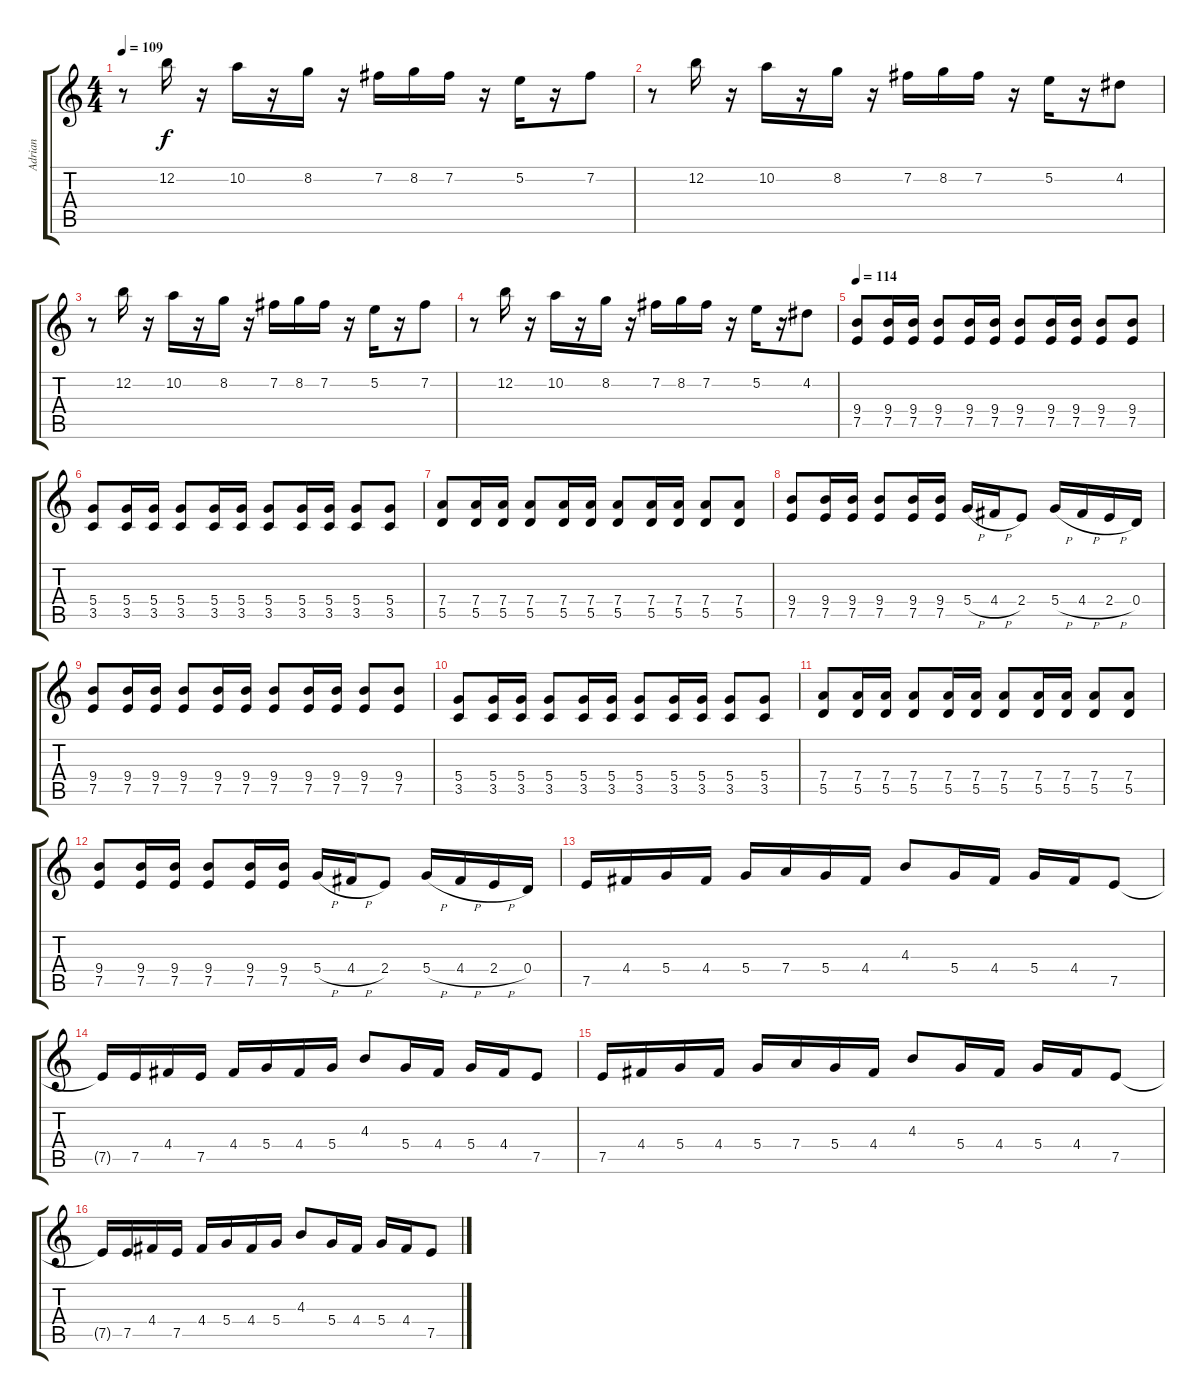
\track ("Adrian" "Adrian") {instrument distortionguitar}
\staff {score tabs}
\tuning (E4 B3 G3 D3 A2 E2) {hide}
\ts (4 4)
\tempo 109
\clef g2
\ks c
r.8{dy f} 12.2.16 r.16 10.2.16 r.16 8.2.16 r.16 7.2.16 8.2.16 7.2.16 r.16 5.2.16 r.16 7.2.8 |
r.8 12.2.16 r.16 10.2.16 r.16 8.2.16 r.16 7.2.16 8.2.16 7.2.16 r.16 5.2.16 r.16 4.2.8 |
r.8 12.2.16 r.16 10.2.16 r.16 8.2.16 r.16 7.2.16 8.2.16 7.2.16 r.16 5.2.16 r.16 7.2.8 |
r.8 12.2.16 r.16 10.2.16 r.16 8.2.16 r.16 7.2.16 8.2.16 7.2.16 r.16 5.2.16 r.16 4.2.8 |
\tempo 114
(9.4 7.5).8 (9.4 7.5).16 (9.4 7.5).16 (9.4 7.5).8 (9.4 7.5).16 (9.4 7.5).16 (9.4 7.5).8 (9.4 7.5).16 (9.4 7.5).16 (9.4 7.5).8 (9.4 7.5).8 |
(5.4 3.5).8 (5.4 3.5).16 (5.4 3.5).16 (5.4 3.5).8 (5.4 3.5).16 (5.4 3.5).16 (5.4 3.5).8 (5.4 3.5).16 (5.4 3.5).16 (5.4 3.5).8 (5.4 3.5).8 |
(7.4 5.5).8 (7.4 5.5).16 (7.4 5.5).16 (7.4 5.5).8 (7.4 5.5).16 (7.4 5.5).16 (7.4 5.5).8 (7.4 5.5).16 (7.4 5.5).16 (7.4 5.5).8 (7.4 5.5).8 |
(9.4 7.5).8 (9.4 7.5).16 (9.4 7.5).16 (9.4 7.5).8 (9.4 7.5).16 (9.4 7.5).16 5.4{h}.16 4.4{h}.16 2.4.8 5.4{h}.16 4.4{h}.16 2.4{h}.16 0.4.16 |
(9.4 7.5).8 (9.4 7.5).16 (9.4 7.5).16 (9.4 7.5).8 (9.4 7.5).16 (9.4 7.5).16 (9.4 7.5).8 (9.4 7.5).16 (9.4 7.5).16 (9.4 7.5).8 (9.4 7.5).8 |
(5.4 3.5).8 (5.4 3.5).16 (5.4 3.5).16 (5.4 3.5).8 (5.4 3.5).16 (5.4 3.5).16 (5.4 3.5).8 (5.4 3.5).16 (5.4 3.5).16 (5.4 3.5).8 (5.4 3.5).8 |
(7.4 5.5).8 (7.4 5.5).16 (7.4 5.5).16 (7.4 5.5).8 (7.4 5.5).16 (7.4 5.5).16 (7.4 5.5).8 (7.4 5.5).16 (7.4 5.5).16 (7.4 5.5).8 (7.4 5.5).8 |
(9.4 7.5).8 (9.4 7.5).16 (9.4 7.5).16 (9.4 7.5).8 (9.4 7.5).16 (9.4 7.5).16 5.4{h}.16 4.4{h}.16 2.4.8 5.4{h}.16 4.4{h}.16 2.4{h}.16 0.4.16 |
7.5.16 4.4.16 5.4.16 4.4.16 5.4.16 7.4.16 5.4.16 4.4.16 4.3.8 5.4.16 4.4.16 5.4.16 4.4.16 7.5.8 |
7.5{t}.16 7.5.16 4.4.16 7.5.16 4.4.16 5.4.16 4.4.16 5.4.16 4.3.8 5.4.16 4.4.16 5.4.16 4.4.16 7.5.8 |
7.5.16 4.4.16 5.4.16 4.4.16 5.4.16 7.4.16 5.4.16 4.4.16 4.3.8 5.4.16 4.4.16 5.4.16 4.4.16 7.5.8 |
7.5{t}.16 7.5.16 4.4.16 7.5.16 4.4.16 5.4.16 4.4.16 5.4.16 4.3.8 5.4.16 4.4.16 5.4.16 4.4.16 7.5.8
